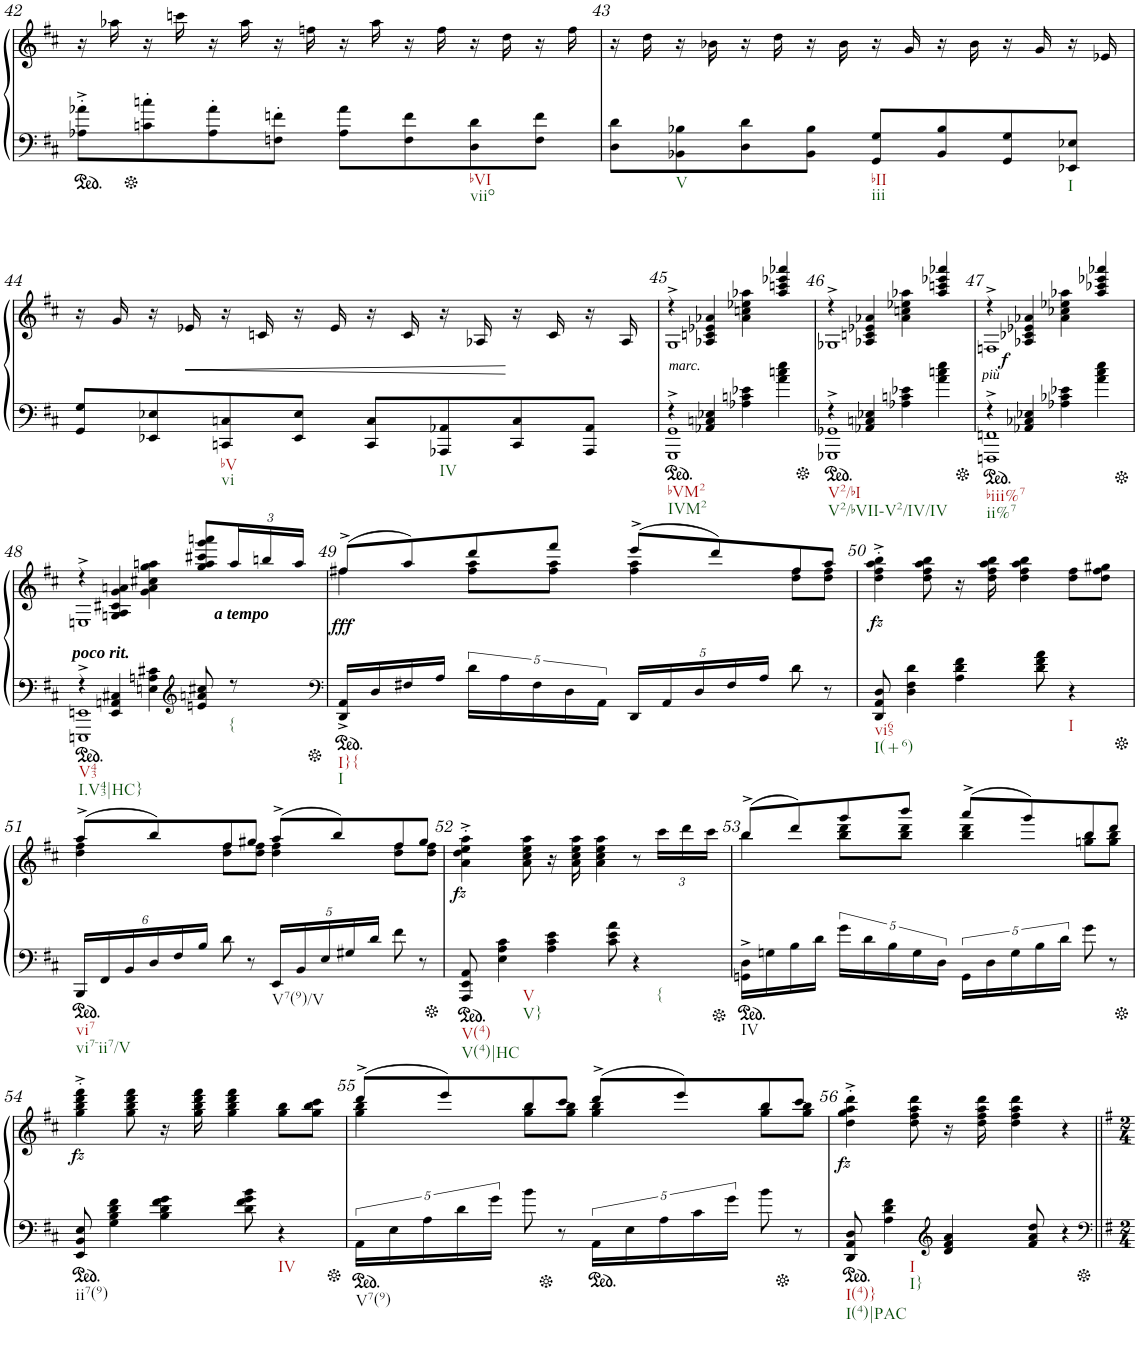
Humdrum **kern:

**kern	**kern	**dynam
*part1	*part1	*part1
*staff2	*staff1	*staff1/2
*I"Piano	*	*
*I'Pno	*	*
!!LO:PB:g=z
*clefF4	*clefG2	*
*k[f#c#]	*k[f#c#]	*
*M4/4	*M4/4	*
*met(c)	*met(c)	*
=42	=42	=42
8A-X\'^ 8a-X\'^L	16r	.
.	16aa-X\	.
8cn\' 8ccn\'	16r	.
.	16cccn\	.
8A-\' 8a-\'	16r	.
.	16aa-\	.
8Fn\' 8fn\'J	16r	.
.	16ffn\	.
8A-\' 8a-\'L	16r	.
.	16aa-\	.
8F\' 8f\'	16r	.
.	16ff\	.
!LO:TX:b:t=bVI	!	!
!LO:TX:b:t=viio	!	!
8D\' 8d\'	16r	.
.	16dd\	.
8F\' 8f\'J	16r	.
.	16ff\	.
=43	=43	=43
8D\' 8d\'L	16r	.
.	16dd\	.
!LO:TX:b:t=V	!	!
8BB-X\' 8B-X\'	16r	.
.	16b-X\	.
8D\' 8d\'	16r	.
.	16dd\	.
8BB-\' 8B-\'J	16r	.
.	16b-\	.
!LO:TX:b:t=bII	!	!
!LO:TX:b:t=iii	!	!
8GG/' 8G/'L	16r	.
.	16g/	.
8BB-/' 8B-/'	16r	.
.	16b-\	.
8GG/' 8G/'	16r	.
.	16g/	.
!LO:TX:b:t=I	!	!
8EE-X/' 8E-X/'J	16r	.
.	16e-X/	.
!!LO:LB:g=z
=44	=44	=44
8GG/' 8G/'L	16r	.
.	16g/	.
8EE-X/' 8E-X/'	16r	.
!	!	!LO:HP:b
.	16e-X/	<
!LO:TX:b:t=bV	!	!
!LO:TX:b:t=vi	!	!
8CCn/' 8Cn/'	16r	.
.	16cn/	.
8EE-/' 8E-/'J	16r	.
.	16e-/	.
8CC/' 8C/'L	16r	.
.	16c/	.
!LO:TX:b:t=IV	!	!
8AAA-X/' 8AA-X/'	16r	.
.	16A-X/	.
8CC/' 8C/'	16r	[
.	16c/	.
8AAA-/' 8AA-/'J	16r	.
.	16A-/	.
=45	=45	=45
*^	*^	*
!LO:TX:b:t=bVM2	!	!	!	!
!LO:TX:b:t=IVM2	!	!	!	!
!	!	!	!	!LO:DY:b
4r	1GGG^ 1GG^	4r	1G^	other-dynamics
4AA-X/ 4Cn/ 4E-X/	.	4A-X/ 4cn/ 4e-X/ 4a-X/	.	.
4A-X\ 4cn\ 4e-X\	.	4a-\ 4ccn\ 4ee-X\ 4aa-X\	.	.
4a-X\ 4ccn\ 4ee-X\	.	4aa-/ 4cccn/ 4eee-X/ 4aaa-X/	.	.
=46	=46	=46	=46	=46
!LO:TX:b:t=V2/bI	!	!	!	!
!LO:TX:b:t=V2/bVII-V2/IV/IV	!	!	!	!
4r	1GGG-X^ 1GG-X^	4r	1G-X^	.
4AA-X/ 4Cn/ 4E-X/	.	4A-X/ 4cn/ 4e-X/ 4a-X/	.	.
4A-X\ 4cn\ 4e-X\	.	4a-\ 4ccn\ 4ee-X\ 4aa-X\	.	.
4a-X\ 4ccn\ 4ee-X\	.	4aa-/ 4cccn/ 4eee-X/ 4aaa-X/	.	.
=47	=47	=47	=47	=47
!LO:TX:b:t=biii%7	!	!	!	!
!LO:TX:b:t=ii%7	!	!	!	!
!	!	!	!	!LO:DY:b
!	!	!	!	!LO:DY:n=1:b
4r	1FFFn^ 1FFn^	4r	1Fn^	other-dynamics f
4AA-X/ 4C-X/ 4E-X/	.	4A-X/ 4c-X/ 4e-X/ 4a-X/	.	.
4A-X\ 4c-X\ 4e-X\	.	4a-\ 4cc-X\ 4ee-X\ 4aa-X\	.	.
4a-X\ 4cc-X\ 4ee-X\	.	4aa-/ 4ccc-X/ 4eee-X/ 4aaa-X/	.	.
!!LO:LB:g=z	!!
=48	=48	=48	=48	=48
!	!	!LO:TX:b:Bi:t=poco rit.	!	!
!LO:TX:b:t=V43	!	!	!	!
!LO:TX:b:t=I.V43|HC}	!	!	!	!
4r	1EEEn^ 1EEn^	4r	1En^	.
4EE/ 4AAn/ 4C#X/	.	4Gn/ 4A/ 4c#X/ 4g/ 4an/	.	.
4En\ 4An\ 4c#X\	.	4g\ 4a\ 4cc#X\ 4gg\ 4aan\	.	.
*clefG2	*	*	*	*
8en/ 8an/ 8cc#X/	.	8gg/ 8aa/ 8ccc#X/ 8ggg/ 8aaan/L	.	.
*	*	*Xbrackettup	*	*
!	!	!LO:TX:b:Bi:t=a tempo	!	!
!LO:TX:b:t={	!	!	!	!
8r	.	24aa/L	.	.
.	.	24bbn/	.	.
.	.	24aa/JJ	.	.
*v	*v	*	*	*
=49	=49	=49	=49
*clefF4	*	*	*
!LO:TX:b:t=I}{	!	!	!
!LO:TX:b:t=I	!	!	!
!	!	!	!LO:DY:b
16DD/^ 16AA/^LL	(8ff#X^/L	4ff#X\	fff
16D/	.	.	.
16F#X/	8aa/)	.	.
16A/JJ	.	.	.
20d\LL	8ddd/	8ff#\ 8aa\L	.
20A\	.	.	.
20F#\	.	.	.
.	8fff#/J	8ff#\ 8aa\J	.
20D\	.	.	.
20AA\JJ	.	.	.
*Xbrackettup	*	*	*
20DD/LL	(8eee^/L	4ff#\ 4aa\	.
20AA/	.	.	.
20D/	.	.	.
.	8ddd/)	.	.
20F#/	.	.	.
20A/JJ	.	.	.
8d\	8ff#/	8dd\ 8ff#\L	.
8r	8aa/J	8dd\ 8ff#\J	.
=50	=50	=50	=50
!LO:TX:b:t=vi65	!	!	!
!LO:TX:b:t=I(+6)	!	!	!
!	!	!	!LO:DY:b
*	*v	*v	*
8DD/ 8AA/ 8D/	4dd\'^ 4ff#\'^ 4aa\'^ 4bb\'^	fz
4D\ 4F#\ 4d\	.	.
.	8dd\ 8ff#\ 8aa\ 8bb\	.
4A\ 4d\ 4f#\	16r	.
.	16dd\ 16ff#\ 16aa\ 16bb\	.
.	4dd\ 4ff#\ 4aa\ 4bb\	.
8d\ 8f#\ 8a\	.	.
!LO:TX:b:t=I	!	!
4r	8dd\ 8ff#\L	.
.	8dd\ 8ff#\ 8gg#X\J	.
!!LO:LB:g=z
=51	=51	=51
*	*^	*
!LO:TX:b:t=vi7	!	!	!
!LO:TX:b:t=vi7-ii7/V	!	!	!
24BBB/LL	(8aa^/L	4dd\ 4ff#\	.
24FF#/	.	.	.
24BB/	.	.	.
24D/	8bb/)	.	.
24F#/	.	.	.
24B/JJ	.	.	.
8d\	8ff#/	8dd\ 8ff#\L	.
8r	8gg#X/J	8dd\ 8ff#\J	.
!LO:TX:b:t=V7(9)/V	!	!	!
20EE/LL	(8aa^/L	4dd\ 4ff#\	.
20BB/	.	.	.
20E/	.	.	.
.	8bb/)	.	.
20G#X/	.	.	.
20d/JJ	.	.	.
8f#\	8ff#/	8dd\ 8ff#\L	.
8r	8gg#/J	8dd\ 8ff#\J	.
=52	=52	=52	=52
!LO:TX:b:t=V(4)	!	!	!
!LO:TX:b:t=V(4)|HC	!	!	!
!	!	!	!LO:DY:b
*	*v	*v	*
8AAA/ 8EE/ 8AA/	4a\'^ 4dd\'^ 4ee\'^ 4aa\'^	fz
!LO:TX:b:t=V	!	!
!LO:TX:b:t=V}	!	!
4E\ 4A\ 4c#\	.	.
.	8a\ 8cc#\ 8ee\ 8aa\	.
4A\ 4c#\ 4e\	16r	.
.	16a\ 16cc#\ 16ee\ 16aa\	.
.	4a\ 4cc#\ 4ee\ 4aa\	.
8c#\ 8e\ 8a\	.	.
!LO:TX:b:t={	!	!
4r	8r	.
.	24ccc#\LL	.
.	24ddd\	.
.	24ccc#\JJ	.
=53	=53	=53
*	*^	*
!LO:TX:b:t=IV	!	!	!
16GGn\^ 16D\^LL	(8bb^/L	4bb\	.
16Gn\	.	.	.
16B\	8ddd/)	.	.
16d\JJ	.	.	.
*brackettup	*	*	*
20g\LL	8ggg/	8bb\ 8ddd\L	.
20d\	.	.	.
20B\	.	.	.
.	8bbb/J	8bb\ 8ddd\J	.
20G\	.	.	.
20D\JJ	.	.	.
20GG\LL	(8aaa^/L	4bb\ 4ddd\	.
20D\	.	.	.
20G\	.	.	.
.	8ggg/)	.	.
20B\	.	.	.
20d\JJ	.	.	.
8g\	8bb/	8ggn\ 8bb\L	.
8r	8ddd/J	8gg\ 8bb\J	.
!!LO:LB:g=z
=54	=54	=54	=54
!LO:TX:b:t=ii7(9)	!	!	!
!	!	!	!LO:DY:b
*	*v	*v	*
8EE/ 8BB/ 8E/	4gg\'^ 4bb\'^ 4ddd\'^ 4fff#\'^	fz
4G\ 4B\ 4d\ 4f#\	.	.
.	8gg\ 8bb\ 8ddd\ 8fff#\	.
4B\ 4d\ 4f#\ 4g\	16r	.
.	16gg\ 16bb\ 16ddd\ 16fff#\	.
.	4gg\ 4bb\ 4ddd\ 4fff#\	.
8d\ 8f#\ 8g\ 8b\	.	.
!LO:TX:b:t=IV	!	!
4r	8gg\ 8bb\L	.
.	8gg\ 8bb\ 8ccc#\J	.
=55	=55	=55
*	*^	*
!LO:TX:b:t=V7(9)	!	!	!
20AA\LL	(>8ddd^/L	4gg\ 4bb\	.
20E\	.	.	.
20A\	.	.	.
.	8eee/)	.	.
20d\	.	.	.
20g\JJ	.	.	.
8b\	8bb/	8gg\ 8bb\L	.
8r	8ccc#/J	8gg\ 8bb\J	.
20AA\LL	(>8ddd^/L	4gg\ 4bb\	.
20E\	.	.	.
20A\	.	.	.
.	8eee/)	.	.
20c#\	.	.	.
20g\JJ	.	.	.
8b\	8bb/	8gg\ 8bb\L	.
8r	8ccc#/J	8gg\ 8bb\J	.
=56	=56	=56	=56
!LO:TX:b:t=I(4)}	!	!	!
!LO:TX:b:t=I(4)|PAC	!	!	!
!	!	!	!LO:DY:b
*	*v	*v	*
8DD/ 8AA/ 8D/	4dd\'^ 4gg\'^ 4aa\'^ 4ddd\'^	fz
!LO:TX:b:t=I	!	!
!LO:TX:b:t=I}	!	!
4A\ 4d\ 4f#\	.	.
.	8dd\ 8ff#\ 8aa\ 8ddd\	.
*clefG2	*	*
4d/ 4f#/ 4a/	16r	.
.	16dd\ 16ff#\ 16aa\ 16ddd\	.
.	4dd\ 4ff#\ 4aa\ 4ddd\	.
8f#/ 8a/ 8dd/	.	.
4r	4r	.
=||	=||	=||
*-	*-	*-
